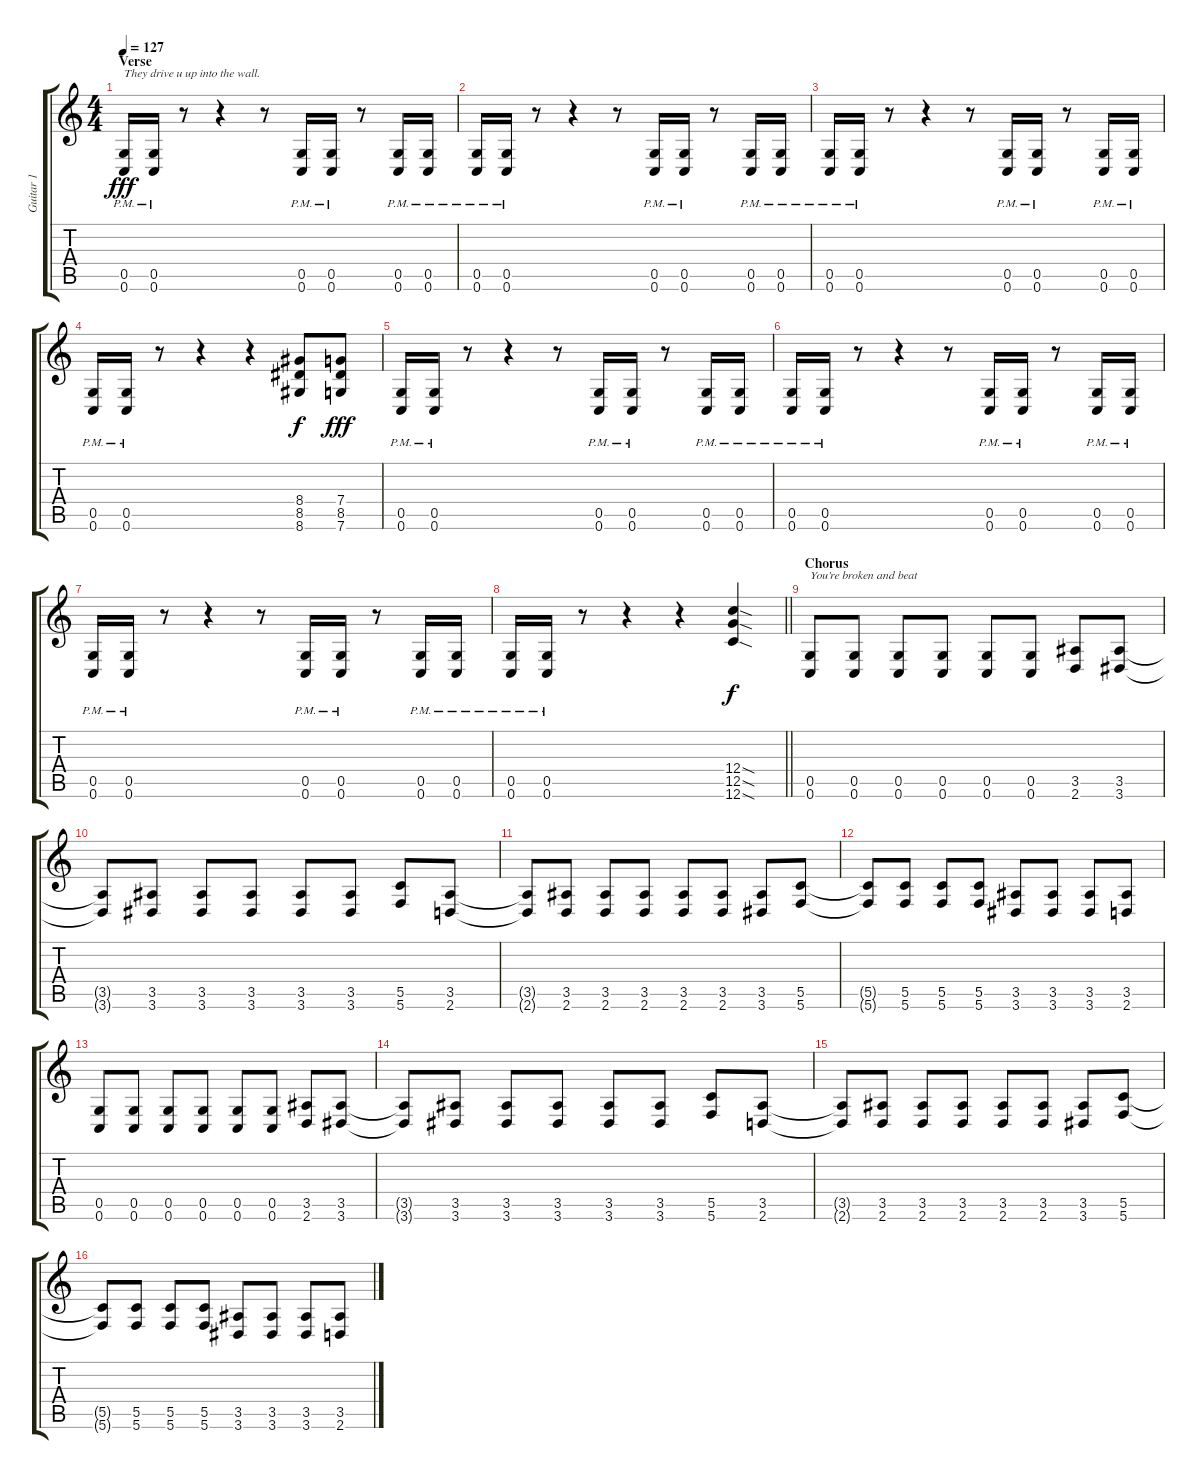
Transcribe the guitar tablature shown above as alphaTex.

\track ("Guitar 1" "Guitar 1") {instrument overdrivenguitar}
\staff {score tabs}
\tuning (D4 A3 F3 C3 G2 C2) {hide}
\ts (4 4)
\section ("" "Verse")
\tempo 127
\clef g2
\ks c
(0.5{pm} 0.6{pm}).16{txt "They drive u up into the wall." dy fff} (0.5{pm} 0.6{pm}).16 r.8 r.4 r.8 (0.5{pm} 0.6{pm}).16 (0.5{pm} 0.6{pm}).16 r.8 (0.5{pm} 0.6{pm}).16 (0.5{pm} 0.6{pm}).16 |
(0.5{pm} 0.6{pm}).16 (0.5{pm} 0.6{pm}).16 r.8 r.4 r.8 (0.5{pm} 0.6{pm}).16 (0.5{pm} 0.6{pm}).16 r.8 (0.5{pm} 0.6{pm}).16 (0.5{pm} 0.6{pm}).16 |
(0.5{pm} 0.6{pm}).16 (0.5{pm} 0.6{pm}).16 r.8 r.4 r.8 (0.5{pm} 0.6{pm}).16 (0.5{pm} 0.6{pm}).16 r.8 (0.5{pm} 0.6{pm}).16 (0.5{pm} 0.6{pm}).16 |
(0.5{pm} 0.6{pm}).16 (0.5{pm} 0.6{pm}).16 r.8 r.4 r.4 (8.4 8.5 8.6).8{dy f} (7.4 8.5 7.6).8{dy fff} |
(0.5{pm} 0.6{pm}).16 (0.5{pm} 0.6{pm}).16 r.8 r.4 r.8 (0.5{pm} 0.6{pm}).16 (0.5{pm} 0.6{pm}).16 r.8 (0.5{pm} 0.6{pm}).16 (0.5{pm} 0.6{pm}).16 |
(0.5{pm} 0.6{pm}).16 (0.5{pm} 0.6{pm}).16 r.8 r.4 r.8 (0.5{pm} 0.6{pm}).16 (0.5{pm} 0.6{pm}).16 r.8 (0.5{pm} 0.6{pm}).16 (0.5{pm} 0.6{pm}).16 |
(0.5{pm} 0.6{pm}).16 (0.5{pm} 0.6{pm}).16 r.8 r.4 r.8 (0.5{pm} 0.6{pm}).16 (0.5{pm} 0.6{pm}).16 r.8 (0.5{pm} 0.6{pm}).16 (0.5{pm} 0.6{pm}).16 |
\barLineRight lightlight
(0.5{pm} 0.6{pm}).16 (0.5{pm} 0.6{pm}).16 r.8 r.4 r.4 (12.4{sod} 12.5{sod} 12.6{sod}).4{dy f} |
\section ("" "Chorus")
(0.5 0.6).8{txt "You’re broken and beat"} (0.5 0.6).8 (0.5 0.6).8 (0.5 0.6).8 (0.5 0.6).8 (0.5 0.6).8 (3.5 2.6).8 (3.5 3.6).8 |
(3.5{t} 3.6{t}).8 (3.5 3.6).8 (3.5 3.6).8 (3.5 3.6).8 (3.5 3.6).8 (3.5 3.6).8 (5.5 5.6).8 (3.5 2.6).8 |
(3.5{t} 2.6{t}).8 (3.5 2.6).8 (3.5 2.6).8 (3.5 2.6).8 (3.5 2.6).8 (3.5 2.6).8 (3.5 3.6).8 (5.5 5.6).8 |
(5.5{t} 5.6{t}).8 (5.5 5.6).8 (5.5 5.6).8 (5.5 5.6).8 (3.5 3.6).8 (3.5 3.6).8 (3.5 3.6).8 (3.5 2.6).8 |
(0.5 0.6).8 (0.5 0.6).8 (0.5 0.6).8 (0.5 0.6).8 (0.5 0.6).8 (0.5 0.6).8 (3.5 2.6).8 (3.5 3.6).8 |
(3.5{t} 3.6{t}).8 (3.5 3.6).8 (3.5 3.6).8 (3.5 3.6).8 (3.5 3.6).8 (3.5 3.6).8 (5.5 5.6).8 (3.5 2.6).8 |
(3.5{t} 2.6{t}).8 (3.5 2.6).8 (3.5 2.6).8 (3.5 2.6).8 (3.5 2.6).8 (3.5 2.6).8 (3.5 3.6).8 (5.5 5.6).8 |
(5.5{t} 5.6{t}).8 (5.5 5.6).8 (5.5 5.6).8 (5.5 5.6).8 (3.5 3.6).8 (3.5 3.6).8 (3.5 3.6).8 (3.5 2.6).8
